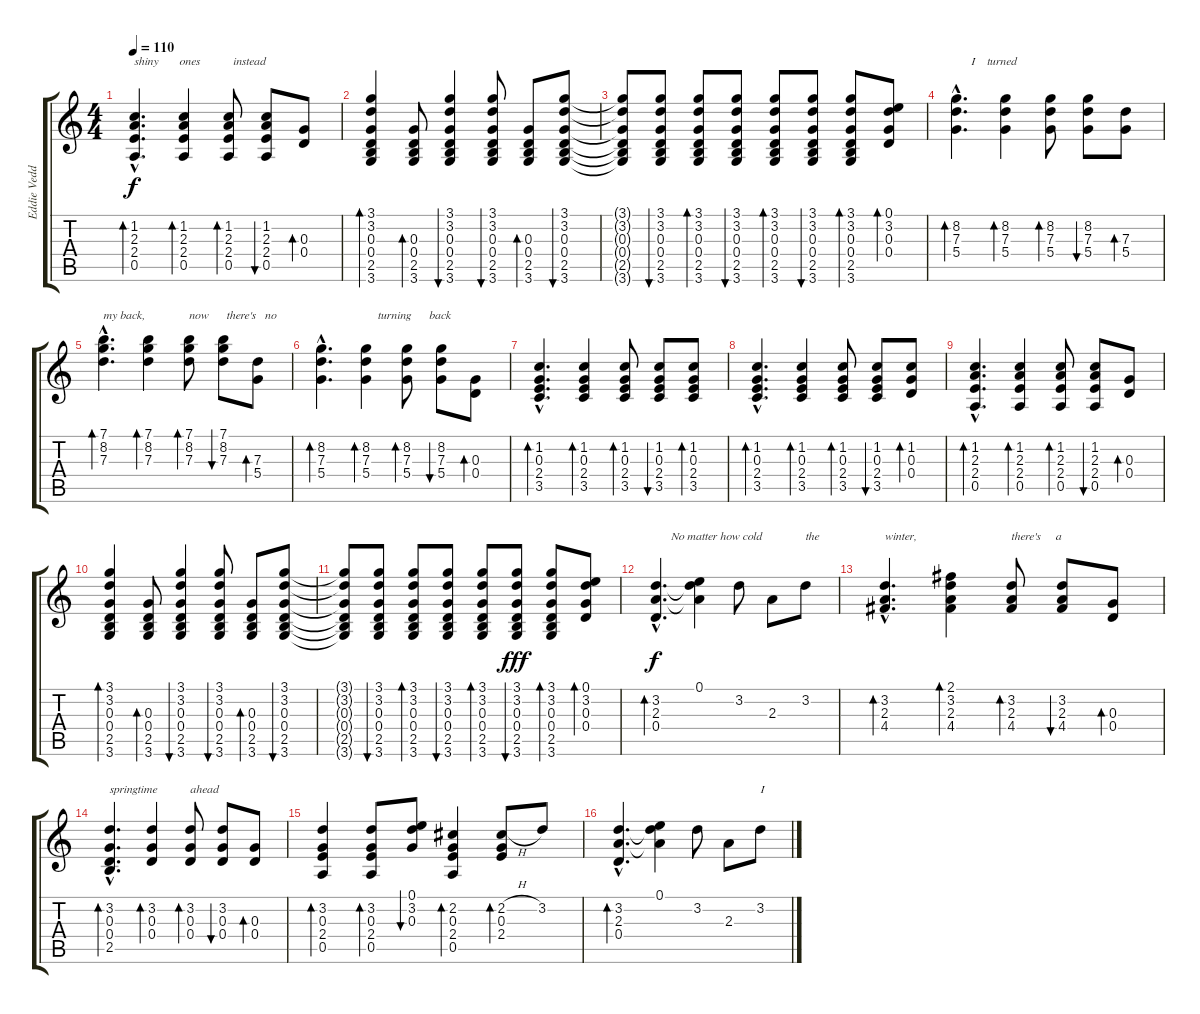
\track ("Eddie Vedder" "Eddie Vedd") {instrument acousticguitarsteel}
\staff {score tabs}
\tuning (E4 B3 G3 D3 A2 E2) {hide}
\ts (4 4)
\tempo 110
\clef g2
\ks c
(1.2{hac} 2.3{hac} 2.4{hac} 0.5{hac}).4{d bd 30 txt "shiny       ones           instead " dy f} (1.2 2.3 2.4 0.5).4{bd 30} (1.2 2.3 2.4 0.5).8{bd 30} (1.2 2.3 2.4 0.5).8{bu 30} (0.3 0.4).8{bd 30} |
(3.1 3.2 0.3 0.4 2.5 3.6).4{bd 30} (0.3 0.4 2.5 3.6).8{bd 30} (3.1 3.2 0.3 0.4 2.5 3.6).4{bu 30} (3.1 3.2 0.3 0.4 2.5 3.6).8{bu 30} (0.3 0.4 2.5 3.6).8{bd 30} (3.1 3.2 0.3 0.4 2.5 3.6).8{bu 30} |
(3.1{t} 3.2{t} 0.3{t} 0.4{t} 2.5{t} 3.6{t}).8 (3.1 3.2 0.3 0.4 2.5 3.6).8{bu 30} (3.1 3.2 0.3 0.4 2.5 3.6).8{bd 30} (3.1 3.2 0.3 0.4 2.5 3.6).8{bu 30} (3.1 3.2 0.3 0.4 2.5 3.6).8{bd 30} (3.1 3.2 0.3 0.4 2.5 3.6).8{bu 30} (3.1 3.2 0.3 0.4 2.5 3.6).8{bd 30} (0.1 3.2 0.3 0.4).8{bd 30} |
(8.2{hac} 7.3{hac} 5.4{hac}).4{d bd 30 txt "     I    turned "} (8.2 7.3 5.4).4{bd 30} (8.2 7.3 5.4).8{bd 30} (8.2 7.3 5.4).8{bu 30} (7.3 5.4).8{bd 30} |
(7.1{hac} 8.2{hac} 7.3{hac}).4{d bd 30 txt "my back,"} (7.1 8.2 7.3).4{bd 30} (7.1 8.2 7.3).8{bd 30 txt "now      there's   no "} (7.1 8.2 7.3).8{bu 30} (7.3 5.4).8{bd 30} |
(8.2{hac} 7.3{hac} 5.4{hac}).4{d bd 30} (8.2 7.3 5.4).4{bd 30 txt "    turning      back "} (8.2 7.3 5.4).8{bd 30} (8.2 7.3 5.4).8{bu 30} (0.3 0.4).8{bd 30} |
(1.2{hac} 0.3{hac} 2.4{hac} 3.5{hac}).4{d bd 30} (1.2 0.3 2.4 3.5).4{bd 30} (1.2 0.3 2.4 3.5).8{bd 30} (1.2 0.3 2.4 3.5).8{bu 30} (1.2 0.3 2.4 3.5).8{bd 30} |
(1.2{hac} 0.3{hac} 2.4{hac} 3.5{hac}).4{d bd 30} (1.2 0.3 2.4 3.5).4{bd 30} (1.2 0.3 2.4 3.5).8{bd 30} (1.2 0.3 2.4 3.5).8{bu 30} (1.2 0.3 0.4).8{bd 30} |
(1.2{hac} 2.3{hac} 2.4{hac} 0.5{hac}).4{d bd 30} (1.2 2.3 2.4 0.5).4{bd 30} (1.2 2.3 2.4 0.5).8{bd 30} (1.2 2.3 2.4 0.5).8{bu 30} (0.3 0.4).8{bd 30} |
(3.1 3.2 0.3 0.4 2.5 3.6).4{bd 30} (0.3 0.4 2.5 3.6).8{bd 30} (3.1 3.2 0.3 0.4 2.5 3.6).4{bu 30} (3.1 3.2 0.3 0.4 2.5 3.6).8{bu 30} (0.3 0.4 2.5 3.6).8{bd 30} (3.1 3.2 0.3 0.4 2.5 3.6).8{bu 30} |
(3.1{t} 3.2{t} 0.3{t} 0.4{t} 2.5{t} 3.6{t}).8 (3.1 3.2 0.3 0.4 2.5 3.6).8{bu 30} (3.1 3.2 0.3 0.4 2.5 3.6).8{bd 30} (3.1 3.2 0.3 0.4 2.5 3.6).8{bu 30} (3.1 3.2 0.3 0.4 2.5 3.6).8{bd 30} (3.1 3.2 0.3 0.4 2.5 3.6).8{bu 30 dy fff} (3.1 3.2 0.3 0.4 2.5 3.6).8{bd 30} (0.1 3.2 0.3 0.4).8{bd 30} |
(3.2{hac} 2.3{hac} 0.4{hac}).4{d bd 120 txt "     No matter how cold" dy f} (0.1 3.2{t} 2.3{t}).4 3.2.8 2.3.8 3.2.8{txt "the"} |
(3.2{hac} 2.3{hac} 4.4{hac}).4{d bd 120 txt "winter,"} (2.1 3.2 2.3 4.4).4{bd 120} (3.2 2.3 4.4).8{bd 120 txt "there's     a "} (3.2 2.3 4.4).8{bu 120} (0.3 0.4).8{bd 120} |
(3.2{hac} 0.3{hac} 0.4{hac} 2.5{hac}).4{d bd 120 txt "springtime"} (3.2 0.3 0.4).4{bd 120} (3.2 0.3 0.4).8{bd 120 txt "ahead"} (3.2 0.3 0.4).8{bu 120} (0.3 0.4).8{bd 120} |
(3.2 0.3 2.4 0.5).4{bd 120} (3.2 0.3 2.4 0.5).8{bd 120} (0.1 3.2 0.3).8{bu 120} (2.2 0.3 2.4 0.5).4{bd 120} (2.2{h} 0.3 2.4).8{bd 120} 3.2.8 |
(3.2{hac} 2.3{hac} 0.4{hac}).4{d bd 120} (0.1 3.2{t} 2.3{t}).4 3.2.8 2.3.8 3.2.8{txt "I"}
